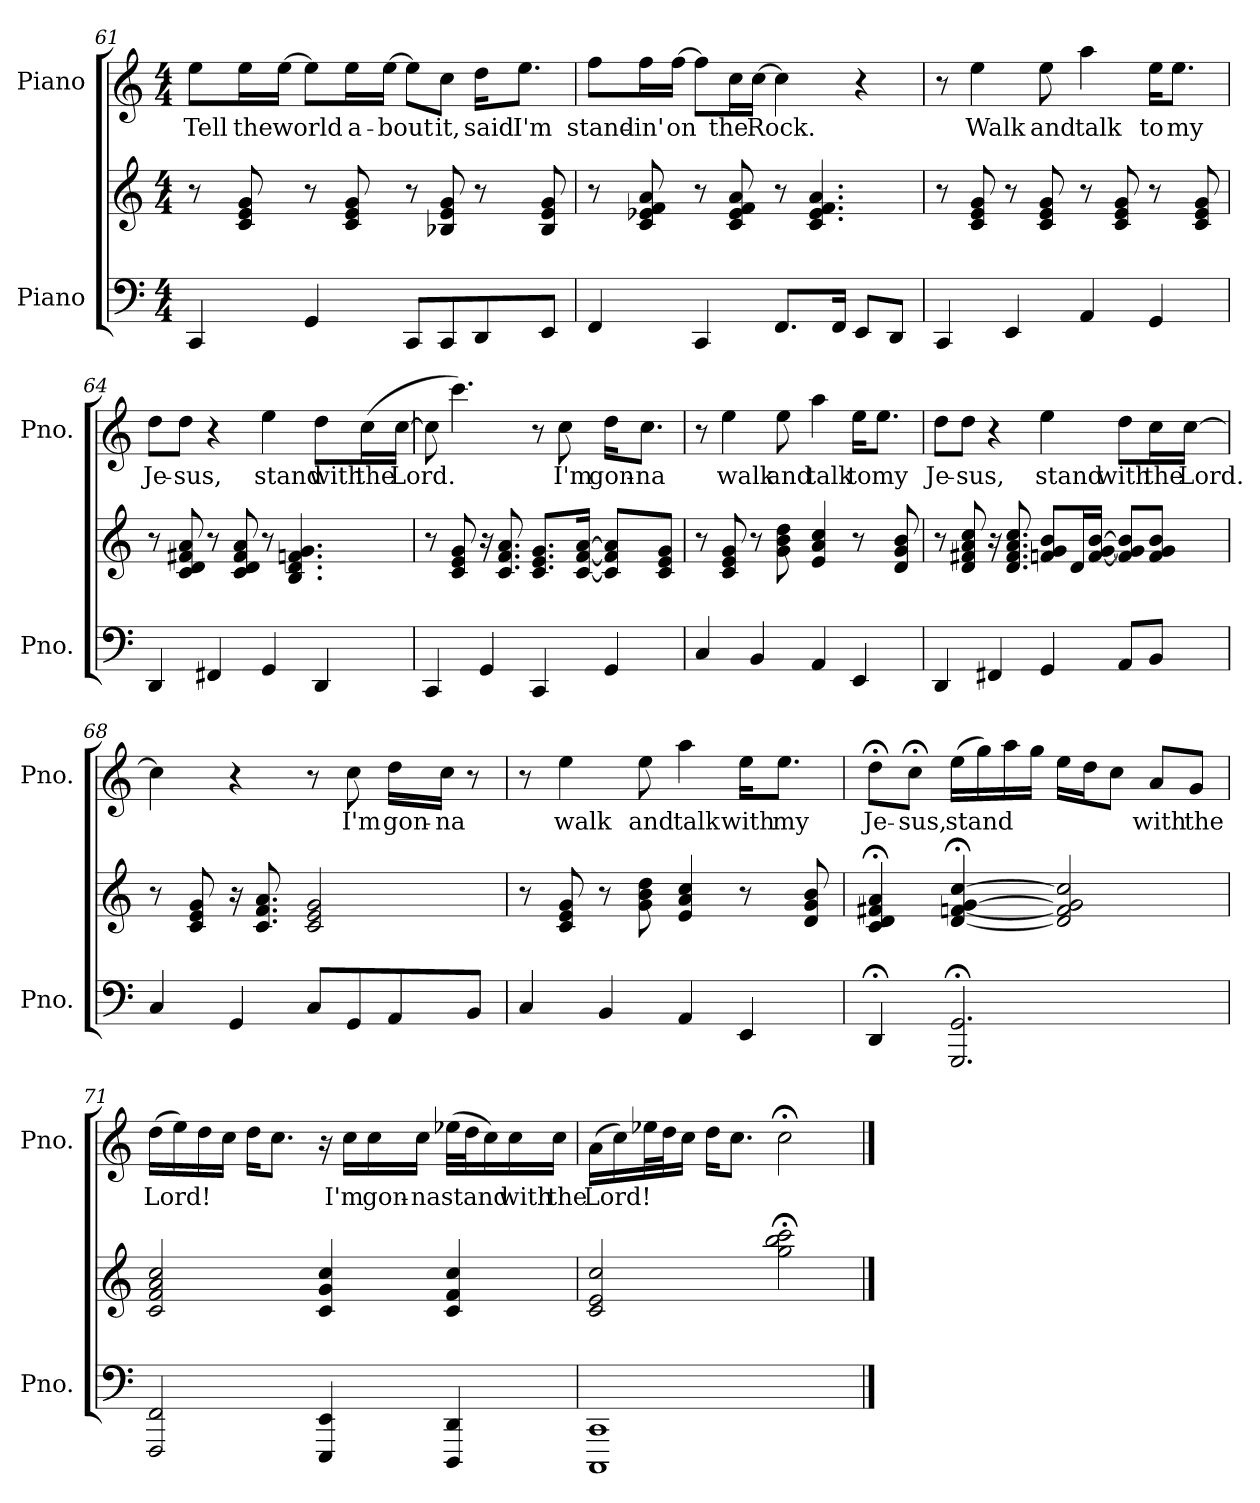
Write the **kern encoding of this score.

**kern	**kern	**kern	**text
*part2	*part2	*part1	*part1
*staff3	*staff2	*staff1	*staff1
*I"Piano	*	*I"Piano	*
*I'Pno.	*	*I'Pno.	*
*clefF4	*clefG2	*clefG2	*
*k[]	*k[]	*k[]	*
*M4/4	*M4/4	*M4/4	*
=61	=61	=61	=61
4CC/	8r	8ee\L	Tell
.	8c/ 8e/ 8g/	16ee\L	the
.	.	[16ee\JJ	world
4GG/	8r	8ee\L]	.
.	8c/ 8e/ 8g/	16ee\L	a-
.	.	[16ee\JJ	-bout
8CC/L	8r	8ee\L]	.
8CC/	8B-X/ 8e/ 8g/	8cc\J	it,
8DD/	8r	16dd\KL	said
.	.	8.ee\J	I'm
8EE/J	8B-/ 8e/ 8g/	.	.
!!LO:LB:g=z
=62	=62	=62	=62
4FF/	8r	8ff\L	stand-
.	8c/ 8e-X/ 8f/ 8a/	16ff\L	-in'
.	.	[16ff\JJ	on
4CC/	8r	8ff\L]	.
.	8c/ 8e-/ 8f/ 8a/	16cc\L	the
.	.	[16cc\JJ	Rock.
8.FF/L	8r	4cc\]	.
.	4.c/ 4.e-/ 4.f/ 4.a/	.	.
16FF/Jk	.	.	.
8EE/L	.	4r	.
8DD/J	.	.	.
=63	=63	=63	=63
4CC/	8r	8r	.
.	8c/ 8e/ 8g/	4ee\	Walk
4EE/	8r	.	.
.	8c/ 8e/ 8g/	8ee\	and
4AA/	8r	4aa\	talk
.	8c/ 8e/ 8g/	.	.
4GG/	8r	16ee\KL	to
.	.	8.ee\J	my
.	8c/ 8e/ 8g/	.	.
=64	=64	=64	=64
4DD/	8r	8dd\L	Je-
.	8c/ 8d/ 8f#X/ 8a/	8dd\J	-sus,
4FF#X/	8r	4r	.
.	8c/ 8d/ 8f#/ 8a/	.	.
4GG/	8r	4ee\	stand
.	4.B/ 4.d/ 4.fn/ 4.g/	.	.
4DD/	.	8dd\L	with
.	.	(16cc\L	the
.	.	[16cc\JJ	Lord.
!!LO:PB:g=z
=65	=65	=65	=65
4CC/	8r	8cc\]	.
.	8c/ 8e/ 8g/	4.ccc\)	.
4GG/	16r	.	.
.	8.c/ 8.f/ 8.a/	.	.
4CC/	8.c/ 8.e/ 8.g/L	8r	.
.	.	8cc\	I'm
.	[16c/ [16f/ [16a/Jk	.	.
4GG/	8c/] 8f/] 8a/]L	16dd\KL	gon-
.	.	8.cc\J	-na
.	8c/ 8e/ 8g/J	.	.
=66	=66	=66	=66
4C/	8r	8r	.
.	8c/ 8e/ 8g/	4ee\	walk
4BB/	8r	.	.
.	8g\ 8b\ 8dd\	8ee\	and
4AA/	4e/ 4a/ 4cc/	4aa\	talk
4EE/	8r	16ee\KL	to
.	.	8.ee\J	my
.	8d/ 8g/ 8b/	.	.
=67	=67	=67	=67
4DD/	8r	8dd\L	Je-
.	8d/ 8f#X/ 8a/ 8cc/	8dd\J	-sus,
4FF#X/	16r	4r	.
.	8.d/ 8.f#/ 8.a/ 8.cc/	.	.
4GG/	8fn/ 8g/ 8b/L	4ee\	stand
.	16d/L	.	.
.	[16f/ [16g/ [16b/JJ	.	.
8AA/L	8f/] 8g/] 8b/]L	8dd\L	with
8BB/J	8f/ 8g/ 8b/J	16cc\L	the
.	.	[16cc\JJ	Lord.
!!LO:LB:g=z
=68	=68	=68	=68
4C/	8r	4cc\]	.
.	8c/ 8e/ 8g/	.	.
4GG/	16r	4r	.
.	8.c/ 8.f/ 8.a/	.	.
8C/L	2c/ 2e/ 2g/	8r	.
8GG/	.	8cc\	I'm
8AA/	.	16dd\LL	gon-
.	.	16cc\JJ	-na
8BB/J	.	8r	.
=69	=69	=69	=69
4C/	8r	8r	.
.	8c/ 8e/ 8g/	4ee\	walk
4BB/	8r	.	.
.	8g\ 8b\ 8dd\	8ee\	and
4AA/	4e/ 4a/ 4cc/	4aa\	talk
4EE/	8r	16ee\KL	with
.	.	8.ee\J	my
.	8d/ 8g/ 8b/	.	.
=70	=70	=70	=70
4DD;</	4c/;< 4d/;< 4f#X/;< 4a/;<	8dd;<\L	Je-
.	.	8cc;<\J	-sus,
2.GGG/;< 2.GG/;<	[4d/;< [4fn/;< [4g/;< [4cc/;<	(16ee\LL	stand
.	.	16gg\)	.
.	.	16aa\	.
.	.	16gg\JJ	.
.	2d/] 2f/] 2g/] 2cc/]	16ee\LL	.
.	.	16dd\J	.
.	.	8cc\J	.
.	.	8a/L	with
.	.	8g/J	the
!!LO:LB:g=z
=71	=71	=71	=71
2FFF/ 2FF/	2c/ 2f/ 2a/ 2cc/	(16dd\LL	Lord!
.	.	16ee\)	.
.	.	16dd\	.
.	.	16cc\JJ	.
.	.	16dd\KL	.
.	.	8.cc\J	.
4EEE/ 4EE/	4c/ 4g/ 4cc/	16r	.
.	.	16cc\LL	I'm
.	.	16cc\	gon-
.	.	16cc\JJ	-na
4DDD/ 4DD/	4c/ 4f/ 4cc/	(32ee-X\LLL	stand
.	.	32dd\J	.
.	.	16cc\)	.
.	.	16cc\	with
.	.	16cc\JJ	the
=72	=72	=72	=72
1CCC 1CC	2c/ 2e/ 2cc/	(16a\LL	Lord!
.	.	16cc\)	.
.	.	32ee-X\L	.
.	.	32dd\J	.
.	.	16cc\JJ	.
.	.	16dd\KL	.
.	.	8.cc\J	.
.	2gg\;< 2bb\;< 2ccc\;<	2cc;<\	.
==	==	==	==
*-	*-	*-	*-
